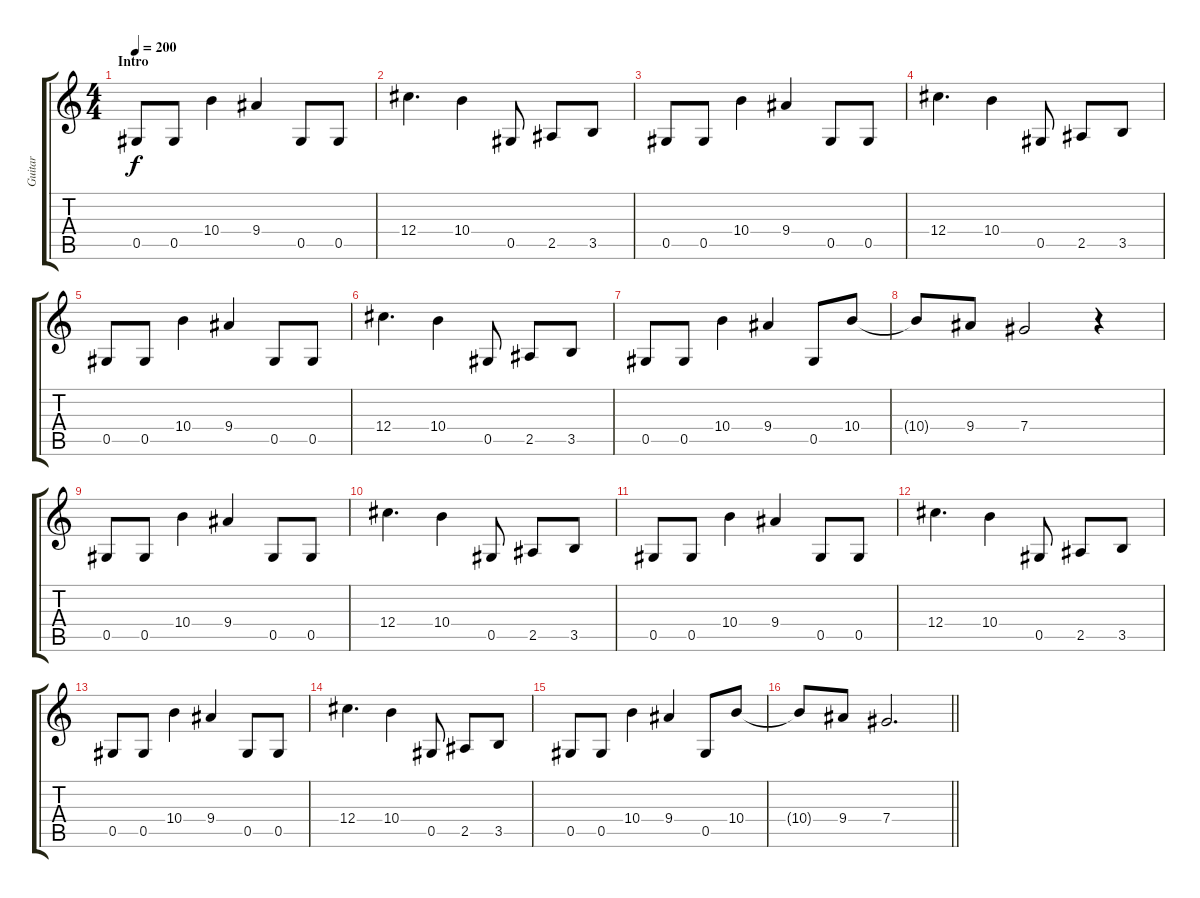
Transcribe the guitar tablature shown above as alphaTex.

\track ("Guitar" "Guitar") {instrument distortionguitar}
\staff {score tabs}
\tuning (Eb4 Bb3 Gb3 Db3 Ab2 Eb2) {hide}
\ts (4 4)
\section ("" "Intro")
\tempo 200
\clef g2
\ks c
0.5.8{dy f instrument distortionguitar} 0.5.8 10.4.4 9.4.4 0.5.8 0.5.8 |
12.4.4{d} 10.4.4 0.5.8 2.5.8 3.5.8 |
0.5.8 0.5.8 10.4.4 9.4.4 0.5.8 0.5.8 |
12.4.4{d} 10.4.4 0.5.8 2.5.8 3.5.8 |
0.5.8 0.5.8 10.4.4 9.4.4 0.5.8 0.5.8 |
12.4.4{d} 10.4.4 0.5.8 2.5.8 3.5.8 |
0.5.8 0.5.8 10.4.4 9.4.4 0.5.8 10.4.8 |
10.4{t}.8 9.4.8 7.4.2 r.4 |
0.5.8 0.5.8 10.4.4 9.4.4 0.5.8 0.5.8 |
12.4.4{d} 10.4.4 0.5.8 2.5.8 3.5.8 |
0.5.8 0.5.8 10.4.4 9.4.4 0.5.8 0.5.8 |
12.4.4{d} 10.4.4 0.5.8 2.5.8 3.5.8 |
0.5.8 0.5.8 10.4.4 9.4.4 0.5.8 0.5.8 |
12.4.4{d} 10.4.4 0.5.8 2.5.8 3.5.8 |
0.5.8 0.5.8 10.4.4 9.4.4 0.5.8 10.4.8 |
\barLineRight lightlight
10.4{t}.8 9.4.8 7.4.2{d}
